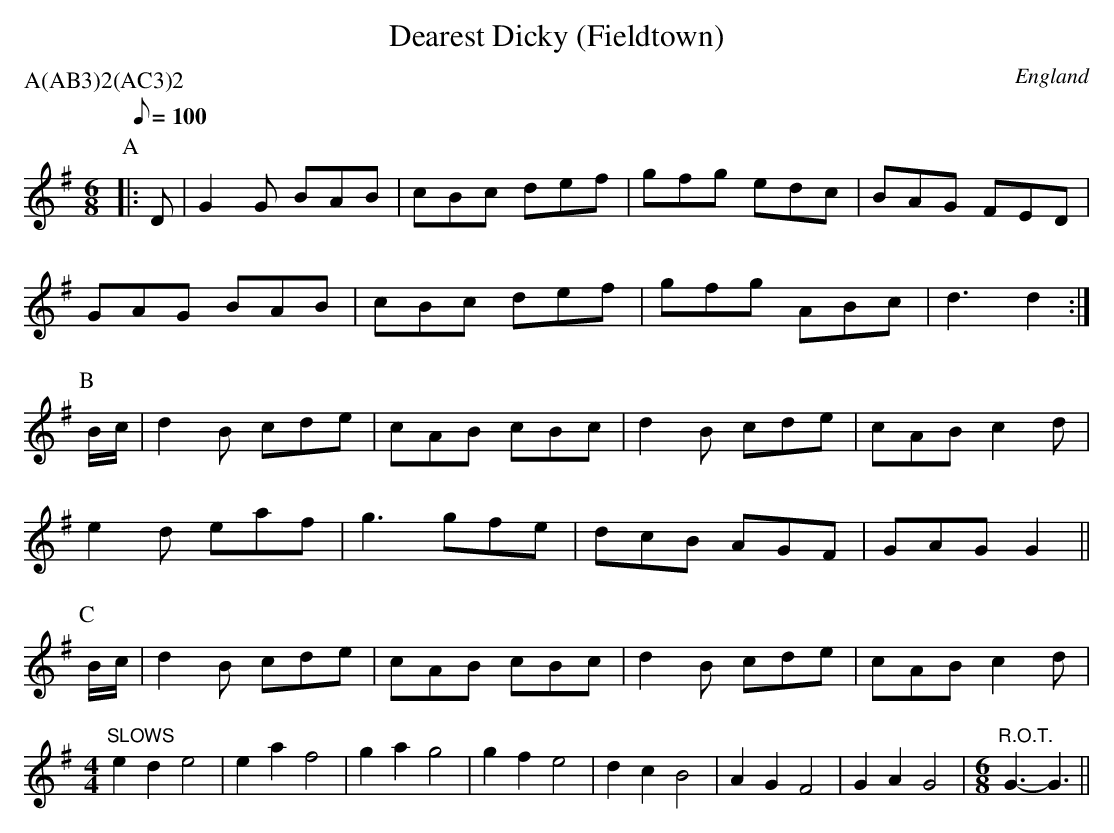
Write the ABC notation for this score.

X:1
T:Dearest Dicky (Fieldtown)
O:England
L:1/8
M:6/8
P:A(AB3)2(AC3)2
Q:100
K:G major
P:A
|:D|G2G BAB|cBc def|gfg edc|BAG FED|
GAG BAB|cBc def|gfg ABc|d3  d2:|
P:B
B/c/|d2B cde|cAB cBc|d2B cde|cAB c2d|
e2d eaf|g3  gfe|dcB AGF|GAG G2||
P:C
B/c/|d2B cde|cAB cBc|d2B cde|cAB c2d|
[M:4/4]"SLOWS"e2 d2 e4| e2 a2 f4 | g2 a2 g4 | g2 f2 e4 | d2 c2 B4 | A2 G2 F4 | G2 A2 G4 |[M:6/8]"R.O.T."G3-G3||
